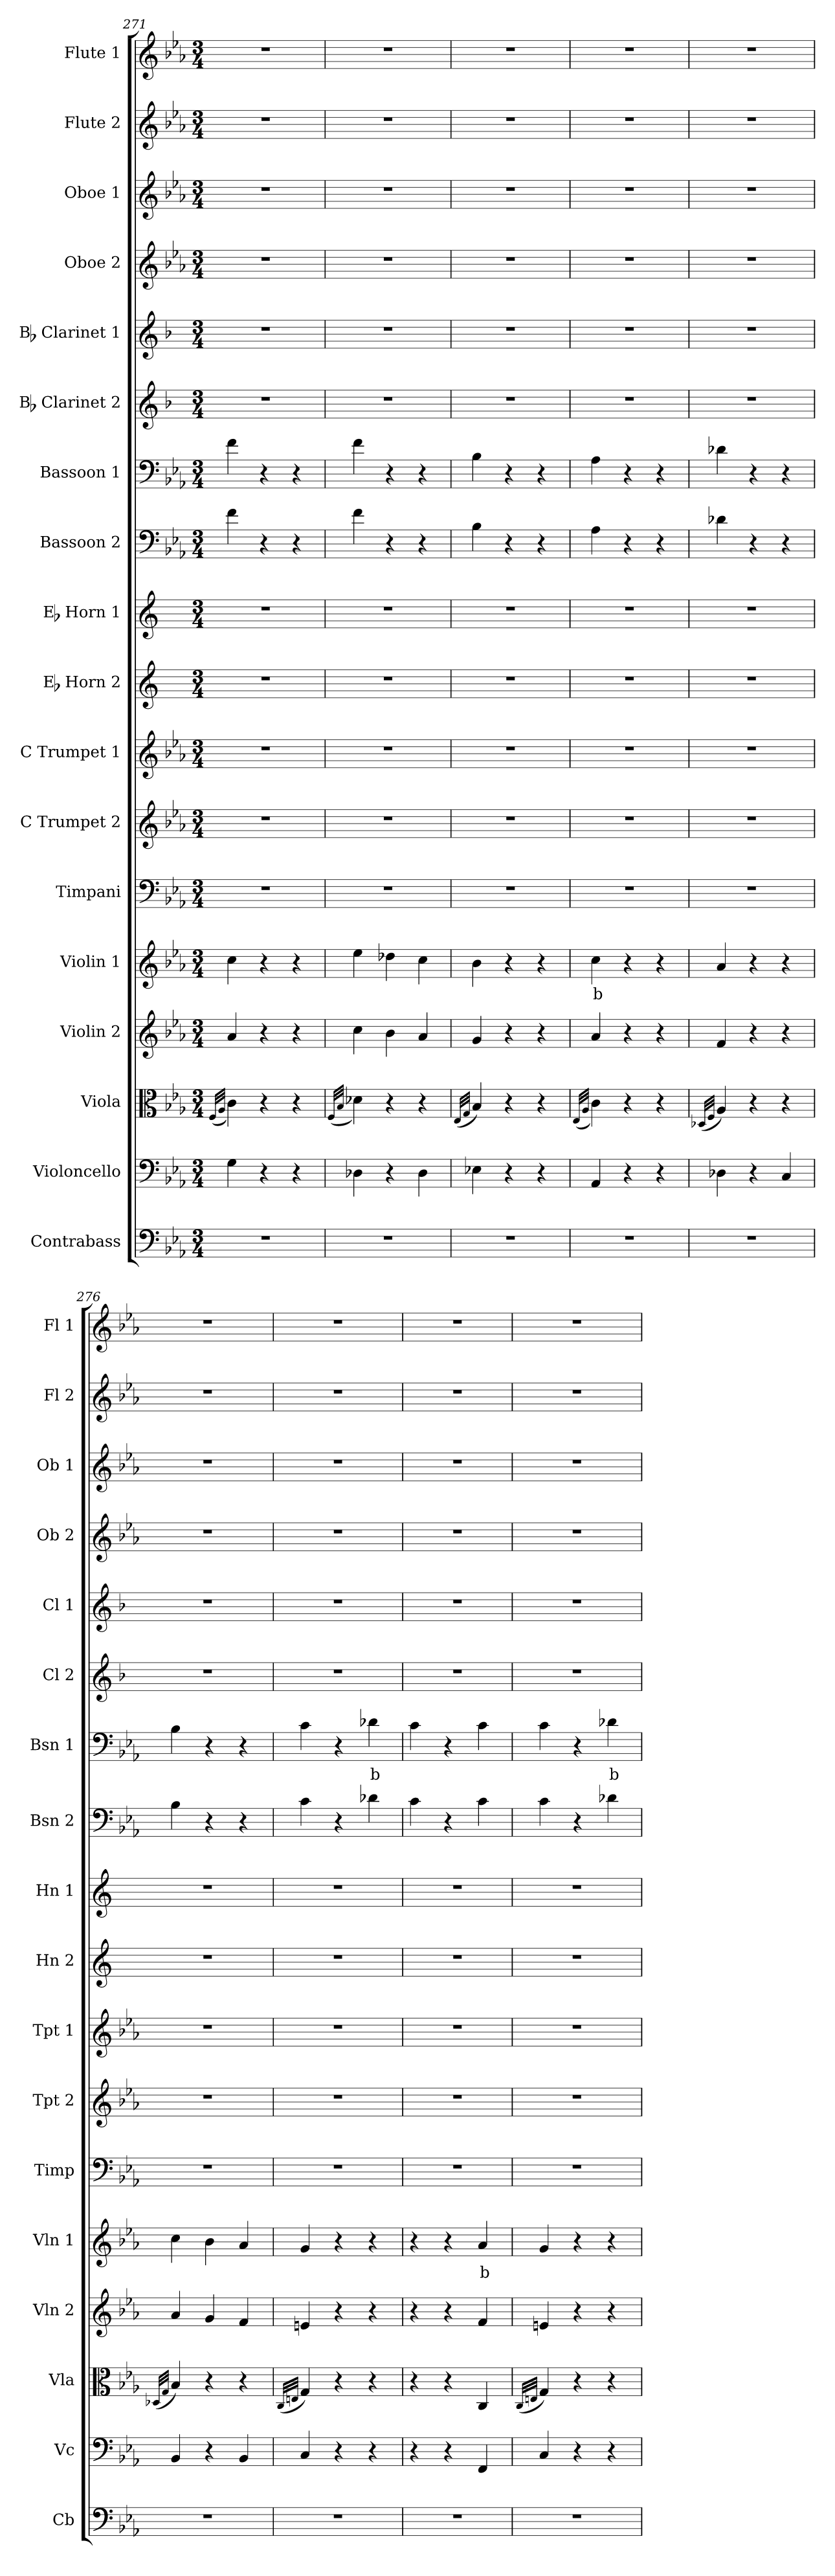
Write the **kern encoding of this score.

**kern	**kern	**dynam	**kern	**dynam	**kern	**dynam	**kern	**text	**dynam	**kern	**kern	**kern	**kern	**kern	**kern	**dynam	**kern	**text	**dynam	**kern	**kern	**kern	**kern	**kern	**kern
*part18	*part17	*part17	*part16	*part16	*part15	*part15	*part14	*part14	*part14	*part13	*part12	*part11	*part10	*part9	*part8	*part8	*part7	*part7	*part7	*part6	*part5	*part4	*part3	*part2	*part1
*staff18	*staff17	*staff17	*staff16	*staff16	*staff15	*staff15	*staff14	*staff14	*staff14	*staff13	*staff12	*staff11	*staff10	*staff9	*staff8	*staff8	*staff7	*staff7	*staff7	*staff6	*staff5	*staff4	*staff3	*staff2	*staff1
*I"Contrabass	*I"Violoncello	*	*I"Viola	*	*I"Violin 2	*	*I"Violin 1	*	*	*I"Timpani	*I"C Trumpet 2	*I"C Trumpet 1	*I"Eb Horn 2	*I"Eb Horn 1	*I"Bassoon 2	*	*I"Bassoon 1	*	*	*I"Bb Clarinet 2	*I"Bb Clarinet 1	*I"Oboe 2	*I"Oboe 1	*I"Flute 2	*I"Flute 1
*I'Cb	*I'Vc	*	*I'Vla	*	*I'Vln 2	*	*I'Vln 1	*	*	*I'Timp	*I'Tpt 2	*I'Tpt 1	*I'Hn 2	*I'Hn 1	*I'Bsn 2	*	*I'Bsn 1	*	*	*I'Cl 2	*I'Cl 1	*I'Ob 2	*I'Ob 1	*I'Fl 2	*I'Fl 1
*clefF4	*clefF4	*	*clefC3	*	*clefG2	*	*clefG2	*	*	*clefF4	*clefG2	*clefG2	*clefG2	*clefG2	*clefF4	*	*clefF4	*	*	*clefG2	*clefG2	*clefG2	*clefG2	*clefG2	*clefG2
*ITrd7c12	*	*	*	*	*	*	*	*	*	*	*	*	*ITrd5c9	*ITrd5c9	*	*	*	*	*	*ITrd1c2	*ITrd1c2	*	*	*	*
*k[b-e-a-]	*k[b-e-a-]	*	*k[b-e-a-]	*	*k[b-e-a-]	*	*k[b-e-a-]	*	*	*k[b-e-a-]	*k[b-e-a-]	*k[b-e-a-]	*k[b-e-a-]	*k[b-e-a-]	*k[b-e-a-]	*	*k[b-e-a-]	*	*	*k[b-e-a-]	*k[b-e-a-]	*k[b-e-a-]	*k[b-e-a-]	*k[b-e-a-]	*k[b-e-a-]
*M3/4	*M3/4	*	*M3/4	*	*M3/4	*	*M3/4	*	*	*M3/4	*M3/4	*M3/4	*M3/4	*M3/4	*M3/4	*	*M3/4	*	*	*M3/4	*M3/4	*M3/4	*M3/4	*M3/4	*M3/4
=271	=271	=271	=271	=271	=271	=271	=271	=271	=271	=271	=271	=271	=271	=271	=271	=271	=271	=271	=271	=271	=271	=271	=271	=271	=271
.	.	.	(32qF/LLL	.	.	.	.	.	.	.	.	.	.	.	.	.	.	.	.	.	.	.	.	.	.
.	.	.	32qA-/JJJ	.	.	.	.	.	.	.	.	.	.	.	.	.	.	.	.	.	.	.	.	.	.
2.r	4G\	.	4c\)	.	4a-/	.	4cc\	.	.	2.r	2.r	2.r	2.r	2.r	4f\	.	4f\	.	.	2.r	2.r	2.r	2.r	2.r	2.r
.	4r	.	4r	.	4r	.	4r	.	.	.	.	.	.	.	4r	.	4r	.	.	.	.	.	.	.	.
.	4r	.	4r	.	4r	.	4r	.	.	.	.	.	.	.	4r	.	4r	.	.	.	.	.	.	.	.
!!LO:PB:g=z
=272	=272	=272	=272	=272	=272	=272	=272	=272	=272	=272	=272	=272	=272	=272	=272	=272	=272	=272	=272	=272	=272	=272	=272	=272	=272
.	.	.	(32qF/LLL	.	.	.	.	.	.	.	.	.	.	.	.	.	.	.	.	.	.	.	.	.	.
.	.	.	32qB-/JJJ	.	.	.	.	.	.	.	.	.	.	.	.	.	.	.	.	.	.	.	.	.	.
2.r	4D-X\	.	4d-X\)	.	4cc\	.	4ee-\	.	.	2.r	2.r	2.r	2.r	2.r	4f\	.	4f\	.	.	2.r	2.r	2.r	2.r	2.r	2.r
.	4r	.	4r	.	4b-\	.	4dd-X\	.	.	.	.	.	.	.	4r	.	4r	.	.	.	.	.	.	.	.
.	4D-\	.	4r	.	4a-/	.	4cc\	.	.	.	.	.	.	.	4r	.	4r	.	.	.	.	.	.	.	.
=273	=273	=273	=273	=273	=273	=273	=273	=273	=273	=273	=273	=273	=273	=273	=273	=273	=273	=273	=273	=273	=273	=273	=273	=273	=273
.	.	.	(32qE-/LLL	.	.	.	.	.	.	.	.	.	.	.	.	.	.	.	.	.	.	.	.	.	.
.	.	.	32qG/JJJ	.	.	.	.	.	.	.	.	.	.	.	.	.	.	.	.	.	.	.	.	.	.
!	!	!LO:DY:b	!	!	!	!	!	!	!	!	!	!	!	!	!	!	!	!	!	!	!	!	!	!	!
!	!	!LO:DY:n=1:b	!	!LO:DY:b	!	!	!	!	!	!	!	!	!	!	!	!	!	!	!	!	!	!	!	!	!
!	!	!	!	!LO:DY:n=1:b	!	!LO:DY:b	!	!	!	!	!	!	!	!	!	!	!	!	!	!	!	!	!	!	!
!	!	!	!	!	!	!LO:DY:n=1:b	!	!	!LO:DY:b	!	!	!	!	!	!	!	!	!	!	!	!	!	!	!	!
!	!	!	!	!	!	!	!	!	!LO:DY:n=1:b	!	!	!	!	!	!	!LO:DY:b	!	!	!	!	!	!	!	!	!
!	!	!	!	!	!	!	!	!	!	!	!	!	!	!	!	!LO:DY:n=1:b	!	!	!LO:DY:b	!	!	!	!	!	!
!	!	!	!	!	!	!	!	!	!	!	!	!	!	!	!	!	!	!	!LO:DY:n=1:b	!	!	!	!	!	!
2.r	4E-X\	other-dynamics pp	4B-/)	other-dynamics pp	4g/	other-dynamics pp	4b-\	.	other-dynamics pp	2.r	2.r	2.r	2.r	2.r	4B-\	other-dynamics pp	4B-\	.	other-dynamics pp	2.r	2.r	2.r	2.r	2.r	2.r
.	4r	.	4r	.	4r	.	4r	.	.	.	.	.	.	.	4r	.	4r	.	.	.	.	.	.	.	.
.	4r	.	4r	.	4r	.	4r	.	.	.	.	.	.	.	4r	.	4r	.	.	.	.	.	.	.	.
=274	=274	=274	=274	=274	=274	=274	=274	=274	=274	=274	=274	=274	=274	=274	=274	=274	=274	=274	=274	=274	=274	=274	=274	=274	=274
.	.	.	(32qE-/LLL	.	.	.	.	.	.	.	.	.	.	.	.	.	.	.	.	.	.	.	.	.	.
.	.	.	32qA-/JJJ	.	.	.	.	.	.	.	.	.	.	.	.	.	.	.	.	.	.	.	.	.	.
!	!	!	!	!	!	!	!	!LO:LY:b:color=#FF0000	!	!	!	!	!	!	!	!	!	!	!	!	!	!	!	!	!
2.r	4AA-/	.	4c\)	.	4a-/	.	4cc\	b	.	2.r	2.r	2.r	2.r	2.r	4A-\	.	4A-\	.	.	2.r	2.r	2.r	2.r	2.r	2.r
.	4r	.	4r	.	4r	.	4r	.	.	.	.	.	.	.	4r	.	4r	.	.	.	.	.	.	.	.
.	4r	.	4r	.	4r	.	4r	.	.	.	.	.	.	.	4r	.	4r	.	.	.	.	.	.	.	.
=275	=275	=275	=275	=275	=275	=275	=275	=275	=275	=275	=275	=275	=275	=275	=275	=275	=275	=275	=275	=275	=275	=275	=275	=275	=275
.	.	.	(32qD-X/LLL	.	.	.	.	.	.	.	.	.	.	.	.	.	.	.	.	.	.	.	.	.	.
.	.	.	32qF/JJJ	.	.	.	.	.	.	.	.	.	.	.	.	.	.	.	.	.	.	.	.	.	.
2.r	4D-X\	.	4A-/)	.	4f/	.	4a-/	.	.	2.r	2.r	2.r	2.r	2.r	4d-X\	.	4d-X\	.	.	2.r	2.r	2.r	2.r	2.r	2.r
.	4r	.	4r	.	4r	.	4r	.	.	.	.	.	.	.	4r	.	4r	.	.	.	.	.	.	.	.
.	4C/	.	4r	.	4r	.	4r	.	.	.	.	.	.	.	4r	.	4r	.	.	.	.	.	.	.	.
=276	=276	=276	=276	=276	=276	=276	=276	=276	=276	=276	=276	=276	=276	=276	=276	=276	=276	=276	=276	=276	=276	=276	=276	=276	=276
.	.	.	(32qD-X/LLL	.	.	.	.	.	.	.	.	.	.	.	.	.	.	.	.	.	.	.	.	.	.
.	.	.	32qG/JJJ	.	.	.	.	.	.	.	.	.	.	.	.	.	.	.	.	.	.	.	.	.	.
2.r	4BB-/	.	4B-/)	.	4a-/	.	4cc\	.	.	2.r	2.r	2.r	2.r	2.r	4B-\	.	4B-\	.	.	2.r	2.r	2.r	2.r	2.r	2.r
.	4r	.	4r	.	4g/	.	4b-\	.	.	.	.	.	.	.	4r	.	4r	.	.	.	.	.	.	.	.
.	4BB-/	.	4r	.	4f/	.	4a-/	.	.	.	.	.	.	.	4r	.	4r	.	.	.	.	.	.	.	.
=277	=277	=277	=277	=277	=277	=277	=277	=277	=277	=277	=277	=277	=277	=277	=277	=277	=277	=277	=277	=277	=277	=277	=277	=277	=277
.	.	.	(32qC/LLL	.	.	.	.	.	.	.	.	.	.	.	.	.	.	.	.	.	.	.	.	.	.
.	.	.	32qEn/JJJ	.	.	.	.	.	.	.	.	.	.	.	.	.	.	.	.	.	.	.	.	.	.
2.r	4C/	.	4G/)	.	4en/	.	4g/	.	.	2.r	2.r	2.r	2.r	2.r	4c\	.	4c\	.	.	2.r	2.r	2.r	2.r	2.r	2.r
.	4r	.	4r	.	4r	.	4r	.	.	.	.	.	.	.	4r	.	4r	.	.	.	.	.	.	.	.
!	!	!	!	!	!	!	!	!	!	!	!	!	!	!	!	!	!	!LO:LY:b:color=#FF0000	!	!	!	!	!	!	!
.	4r	.	4r	.	4r	.	4r	.	.	.	.	.	.	.	4d-X\	.	4d-X\	b	.	.	.	.	.	.	.
=278	=278	=278	=278	=278	=278	=278	=278	=278	=278	=278	=278	=278	=278	=278	=278	=278	=278	=278	=278	=278	=278	=278	=278	=278	=278
2.r	4r	.	4r	.	4r	.	4r	.	.	2.r	2.r	2.r	2.r	2.r	4c\	.	4c\	.	.	2.r	2.r	2.r	2.r	2.r	2.r
.	4r	.	4r	.	4r	.	4r	.	.	.	.	.	.	.	4r	.	4r	.	.	.	.	.	.	.	.
!	!	!	!	!	!	!	!	!LO:LY:b:color=#FF0000	!	!	!	!	!	!	!	!	!	!	!	!	!	!	!	!	!
.	4FF/	.	4C/	.	4f/	.	4a-/	b	.	.	.	.	.	.	4c\	.	4c\	.	.	.	.	.	.	.	.
=279	=279	=279	=279	=279	=279	=279	=279	=279	=279	=279	=279	=279	=279	=279	=279	=279	=279	=279	=279	=279	=279	=279	=279	=279	=279
.	.	.	(32qC/LLL	.	.	.	.	.	.	.	.	.	.	.	.	.	.	.	.	.	.	.	.	.	.
.	.	.	32qEn/JJJ	.	.	.	.	.	.	.	.	.	.	.	.	.	.	.	.	.	.	.	.	.	.
2.r	4C/	.	4G/)	.	4en/	.	4g/	.	.	2.r	2.r	2.r	2.r	2.r	4c\	.	4c\	.	.	2.r	2.r	2.r	2.r	2.r	2.r
.	4r	.	4r	.	4r	.	4r	.	.	.	.	.	.	.	4r	.	4r	.	.	.	.	.	.	.	.
!	!	!	!	!	!	!	!	!	!	!	!	!	!	!	!	!	!	!LO:LY:b:color=#FF0000	!	!	!	!	!	!	!
.	4r	.	4r	.	4r	.	4r	.	.	.	.	.	.	.	4d-X\	.	4d-X\	b	.	.	.	.	.	.	.
=	=	=	=	=	=	=	=	=	=	=	=	=	=	=	=	=	=	=	=	=	=	=	=	=	=
*-	*-	*-	*-	*-	*-	*-	*-	*-	*-	*-	*-	*-	*-	*-	*-	*-	*-	*-	*-	*-	*-	*-	*-	*-	*-
